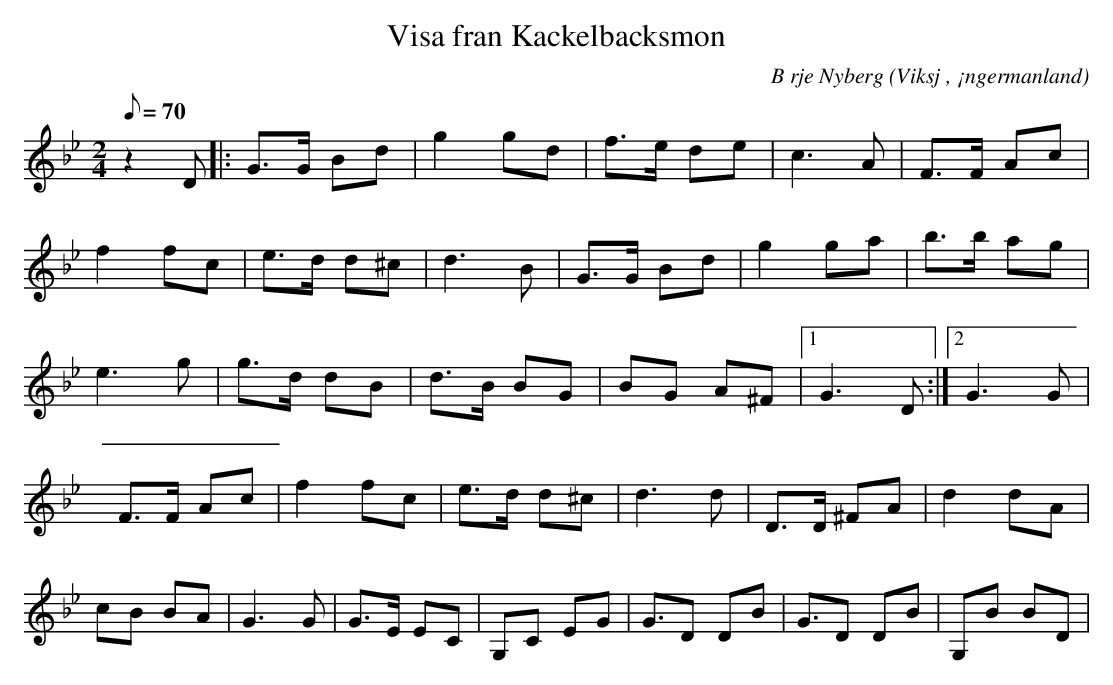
X:1
T:Visa fran Kackelbacksmon
C:B rje Nyberg
O:Viksj , ¡ngermanland
M:2/4
L:1/8
Q:70
K:Gm
z2 D|: G>G Bd | g2 gd | f>e de | c2>A2 | F>F Ac |
f2 fc | e>d d^c | d2>B2 | G>G Bd |g2 ga | b>b ag |
e2> g2 | g>d dB |d>B BG |BG A^F |1 G2> D2 :|2 G2> G2 |
F>F Ac | f2 fc | e>d d^c | d2>d2 | D>D ^FA | d2 dA |
cB BA |G2> G2 | G>E EC | G,C EG | G>D2 DB | G>D2 DB | G,B BD |
